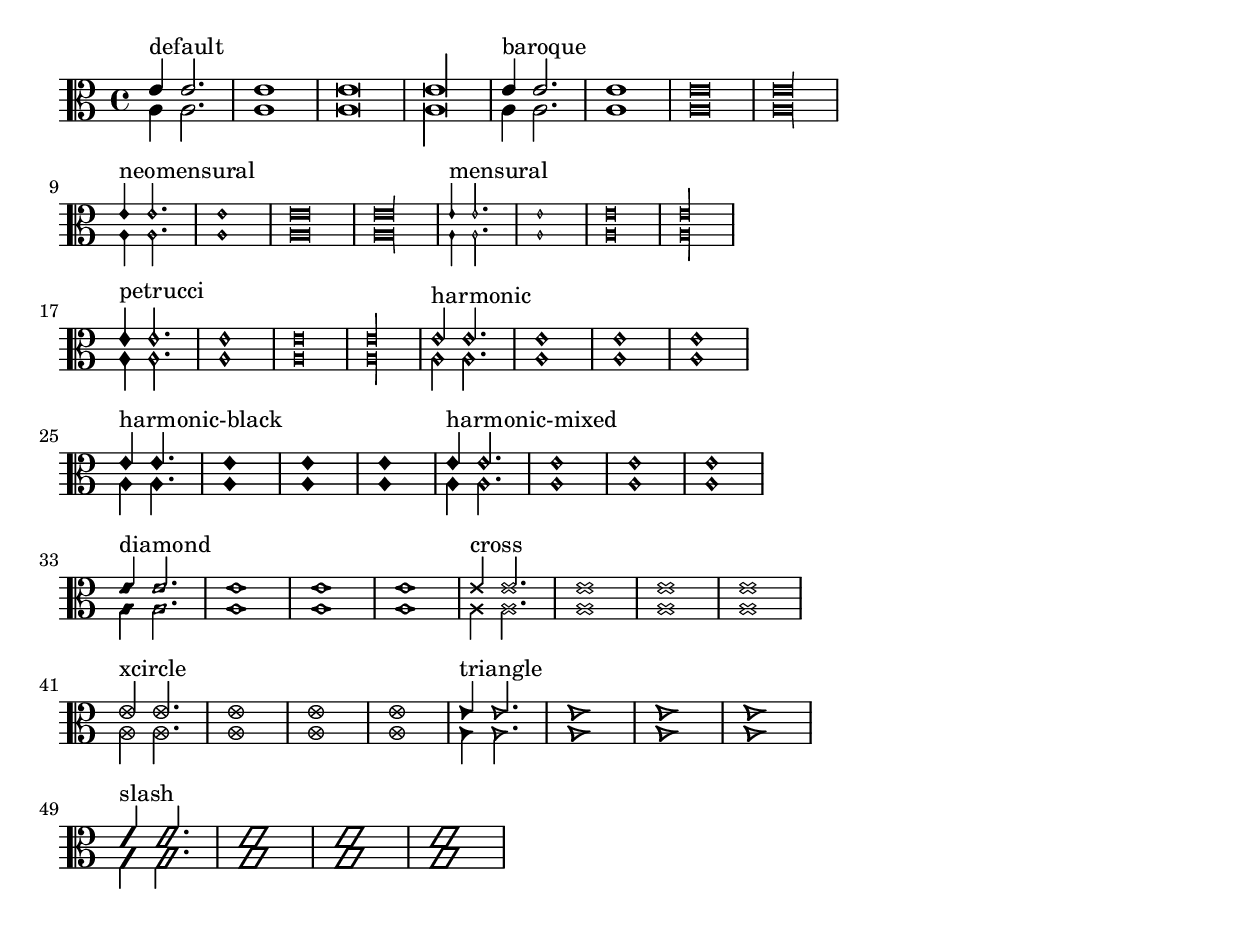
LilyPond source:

\version "2.11.38"
\header{
  texidoc="
Note head shapes may be set from several choices.  
The stem endings should be adjusted according to the note head.  
If you want different note head styles on one stem,
you must create a special context.

Harmonic notes have a different shape and different
dimensions. 
"
}

\layout {
  indent = 0.0
  ragged-right = ##t
}

pattern = <<
  \new Voice {
    \override Stem  #'direction = #UP
    e'4 e'2. e'1 e'\breve*1/2 e'\longa*1/4
  }
  \new Voice {
    \override Stem  #'direction = #DOWN
    a4 a2. a1 a\breve*1/2 a\longa*1/4
  }
>>


\transpose c c {
  \clef C

  \override Staff.NoteHead  #'style = #'default
  s1*0^\markup { "default" }
  \pattern

  \override Staff.NoteHead  #'style = #'baroque
  s1*0^\markup { "baroque" }
  \pattern

  \break

  \override Staff.NoteHead  #'style = #'neomensural
  s1*0^\markup { "neomensural" }
  \pattern

  \override Staff.NoteHead  #'style = #'mensural
  s1*0^\markup { "mensural" }
  \pattern

  \break

  \override Staff.NoteHead  #'style = #'petrucci
  s1*0^\markup { "petrucci" }
  \pattern

  \override Staff.NoteHead  #'style = #'harmonic
  s1*0^\markup { "harmonic" }
  \pattern

  \break

  \override Staff.NoteHead  #'style = #'harmonic-black
  s1*0^\markup { "harmonic-black" }
  \pattern

  \override Staff.NoteHead  #'style = #'harmonic-mixed
  s1*0^\markup { "harmonic-mixed" }
  \pattern

  \break

  \override Staff.NoteHead  #'style = #'diamond
  s1*0^\markup { "diamond" }
  \pattern

  \override Staff.NoteHead  #'style = #'cross
  s1*0^\markup { "cross" }
  \pattern

  \break

  \override Staff.NoteHead  #'style = #'xcircle
  s1*0^\markup { "xcircle" }
  \pattern

  \override Staff.NoteHead  #'style = #'triangle
  s1*0^\markup { "triangle" }
  \pattern

  \break

  \override Staff.NoteHead  #'style = #'slash
  s1*0^\markup { "slash" }
  \pattern
}



